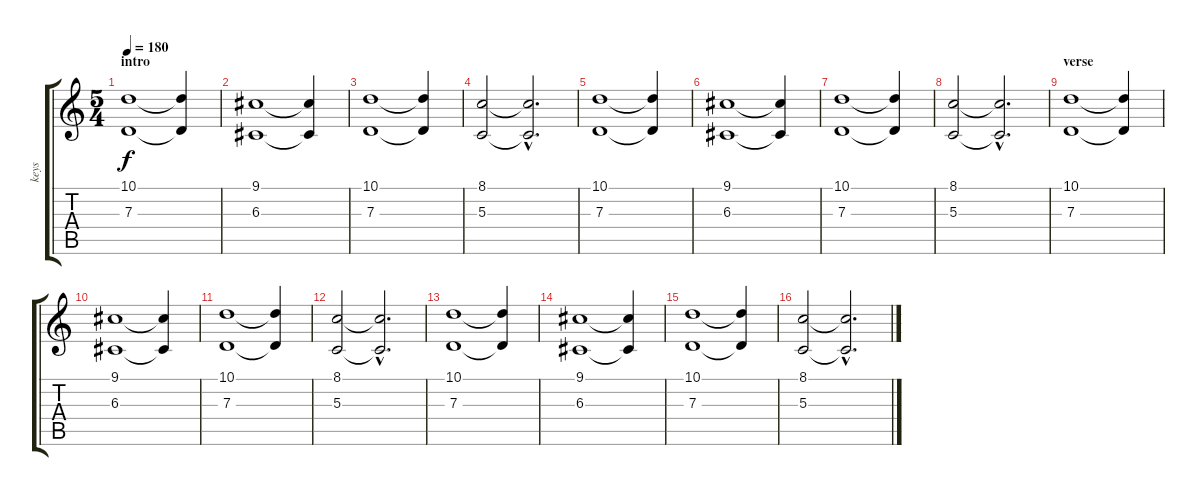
\track ("keys" "keys") {instrument synthstrings1}
\staff {score tabs}
\tuning (E4 B3 G3 D3 A2 D2) {hide}
\ts (5 4)
\section ("" "intro")
\tempo 180
\clef g2
\ks c
(10.1 7.3).1{dy f instrument synthstrings1} (10.1{t} 7.3{t}).4 |
(9.1 6.3).1 (9.1{t} 6.3{t}).4 |
(10.1 7.3).1 (10.1{t} 7.3{t}).4 |
(8.1 5.3).2 (8.1{hac t} 5.3{hac t}).2{d} |
(10.1 7.3).1 (10.1{t} 7.3{t}).4 |
(9.1 6.3).1 (9.1{t} 6.3{t}).4 |
(10.1 7.3).1 (10.1{t} 7.3{t}).4 |
(8.1 5.3).2 (8.1{hac t} 5.3{hac t}).2{d} |
\section ("" "verse")
(10.1 7.3).1 (10.1{t} 7.3{t}).4 |
(9.1 6.3).1 (9.1{t} 6.3{t}).4 |
(10.1 7.3).1 (10.1{t} 7.3{t}).4 |
(8.1 5.3).2 (8.1{hac t} 5.3{hac t}).2{d} |
(10.1 7.3).1 (10.1{t} 7.3{t}).4 |
(9.1 6.3).1 (9.1{t} 6.3{t}).4 |
(10.1 7.3).1 (10.1{t} 7.3{t}).4 |
(8.1 5.3).2 (8.1{hac t} 5.3{hac t}).2{d}
